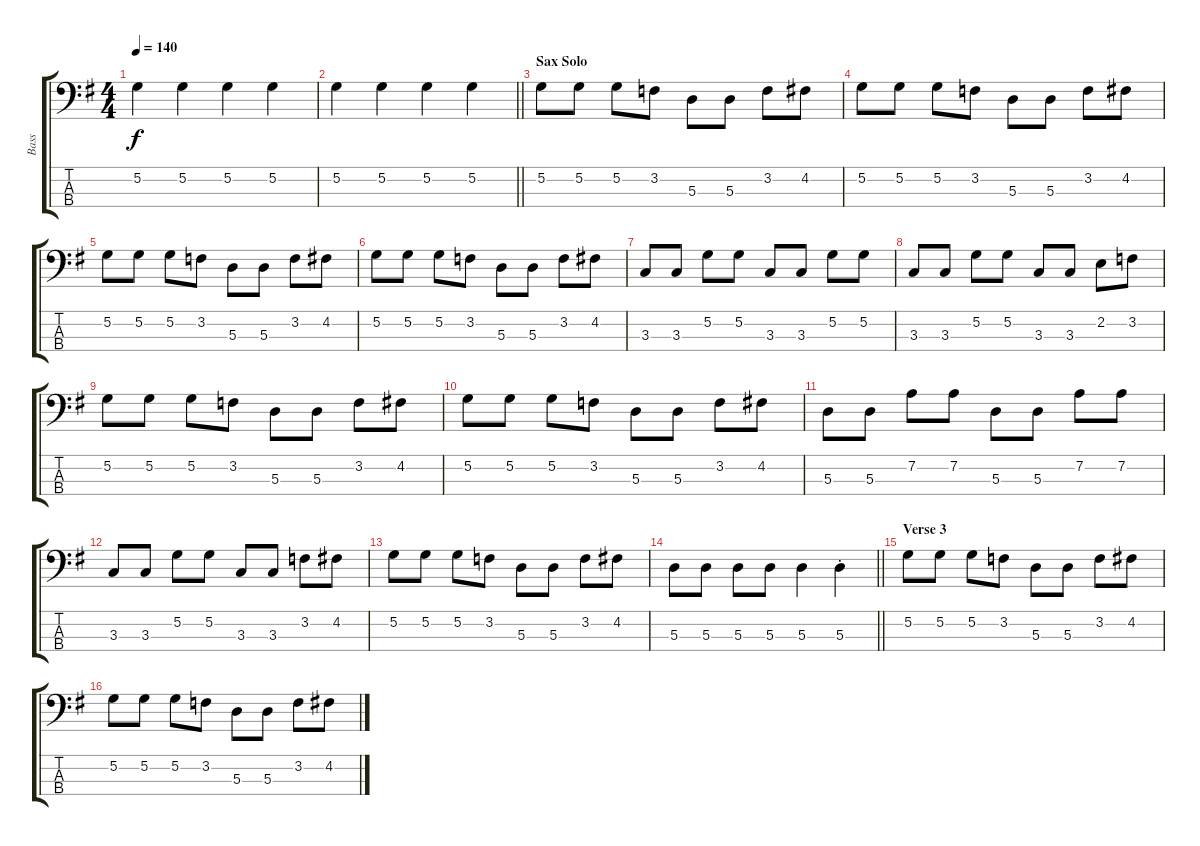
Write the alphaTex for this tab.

\track ("Bass    " "Bass    ") {instrument electricbassfinger}
\staff {score tabs}
\tuning (G2 D2 A1 E1) {hide}
\ts (4 4)
\tempo 140
\clef f4
\ks g
5.2.4{dy f} 5.2.4 5.2.4 5.2.4 |
\barLineRight lightlight
5.2.4 5.2.4 5.2.4 5.2.4 |
\section ("" "Sax Solo")
5.2.8 5.2.8 5.2.8 3.2.8 5.3.8 5.3.8 3.2.8 4.2.8 |
5.2.8 5.2.8 5.2.8 3.2.8 5.3.8 5.3.8 3.2.8 4.2.8 |
5.2.8 5.2.8 5.2.8 3.2.8 5.3.8 5.3.8 3.2.8 4.2.8 |
5.2.8 5.2.8 5.2.8 3.2.8 5.3.8 5.3.8 3.2.8 4.2.8 |
3.3.8 3.3.8 5.2.8 5.2.8 3.3.8 3.3.8 5.2.8 5.2.8 |
3.3.8 3.3.8 5.2.8 5.2.8 3.3.8 3.3.8 2.2.8 3.2.8 |
5.2.8 5.2.8 5.2.8 3.2.8 5.3.8 5.3.8 3.2.8 4.2.8 |
5.2.8 5.2.8 5.2.8 3.2.8 5.3.8 5.3.8 3.2.8 4.2.8 |
5.3.8 5.3.8 7.2.8 7.2.8 5.3.8 5.3.8 7.2.8 7.2.8 |
3.3.8 3.3.8 5.2.8 5.2.8 3.3.8 3.3.8 3.2.8 4.2.8 |
5.2.8 5.2.8 5.2.8 3.2.8 5.3.8 5.3.8 3.2.8 4.2.8 |
\barLineRight lightlight
5.3.8 5.3.8 5.3.8 5.3.8 5.3.4 5.3{st}.4 |
\section ("" "Verse 3")
5.2.8 5.2.8 5.2.8 3.2.8 5.3.8 5.3.8 3.2.8 4.2.8 |
5.2.8 5.2.8 5.2.8 3.2.8 5.3.8 5.3.8 3.2.8 4.2.8
